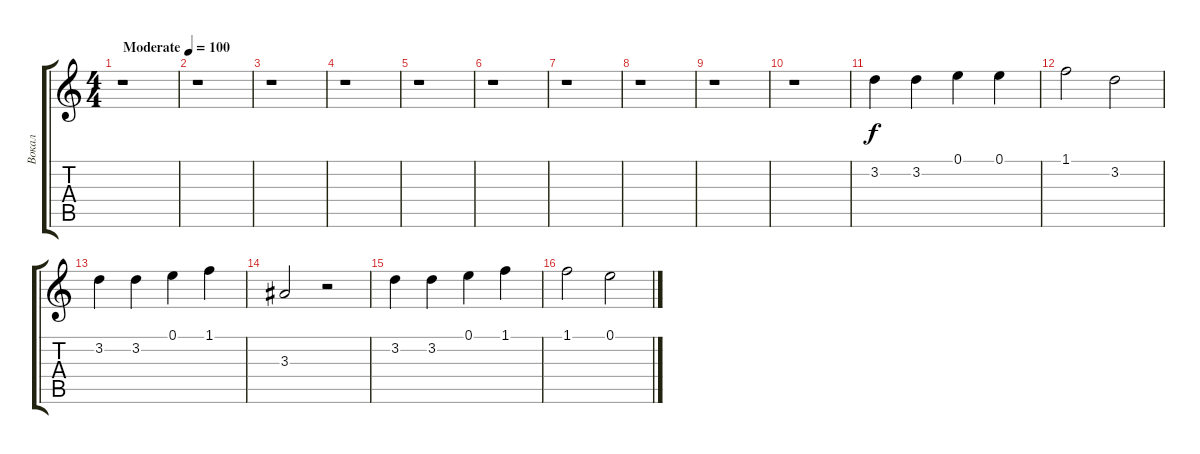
\track ("Вокал" "Вокал") {instrument overdrivenguitar}
\staff {score tabs}
\tuning (E4 B3 G3 D3 A2 E2) {hide}
\ts (4 4)
\tempo (100 "Moderate")
\clef g2
\ks c
r.1{dy f instrument overdrivenguitar} |
r.1 |
r.1 |
r.1 |
r.1 |
r.1 |
r.1 |
r.1 |
r.1 |
r.1 |
3.2.4 3.2.4 0.1.4 0.1.4 |
1.1.2 3.2.2 |
3.2.4 3.2.4 0.1.4 1.1.4 |
3.3.2 r.2 |
3.2.4 3.2.4 0.1.4 1.1.4 |
1.1.2 0.1.2
